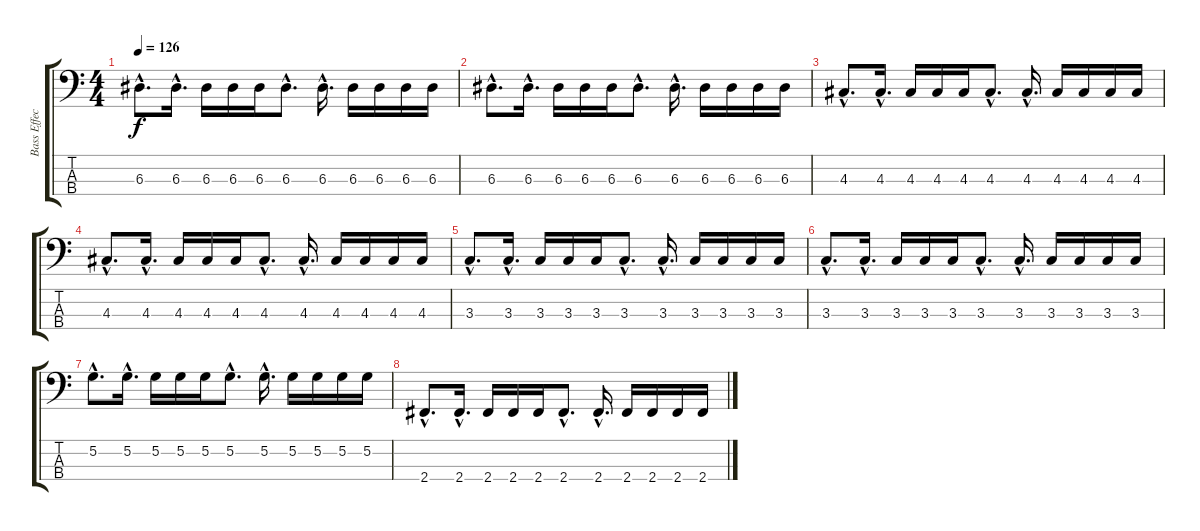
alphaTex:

\track ("Bass Effect" "Bass Effec") {instrument overdrivenguitar}
\staff {score tabs}
\tuning (G2 D2 A1 E1) {hide}
\ts (4 4)
\tempo 126
\clef f4
\ks c
6.3{hac}.8{d dy f} 6.3{hac}.16{d} 6.3.16 6.3.16 6.3.16 6.3{hac}.8{d} 6.3{hac}.16{d} 6.3.16 6.3.16 6.3.16 6.3.16 |
6.3{hac}.8{d} 6.3{hac}.16{d} 6.3.16 6.3.16 6.3.16 6.3{hac}.8{d} 6.3{hac}.16{d} 6.3.16 6.3.16 6.3.16 6.3.16 |
4.3{hac}.8{d} 4.3{hac}.16{d} 4.3.16 4.3.16 4.3.16 4.3{hac}.8{d} 4.3{hac}.16{d} 4.3.16 4.3.16 4.3.16 4.3.16 |
4.3{hac}.8{d} 4.3{hac}.16{d} 4.3.16 4.3.16 4.3.16 4.3{hac}.8{d} 4.3{hac}.16{d} 4.3.16 4.3.16 4.3.16 4.3.16 |
3.3{hac}.8{d} 3.3{hac}.16{d} 3.3.16 3.3.16 3.3.16 3.3{hac}.8{d} 3.3{hac}.16{d} 3.3.16 3.3.16 3.3.16 3.3.16 |
3.3{hac}.8{d} 3.3{hac}.16{d} 3.3.16 3.3.16 3.3.16 3.3{hac}.8{d} 3.3{hac}.16{d} 3.3.16 3.3.16 3.3.16 3.3.16 |
5.2{hac}.8{d} 5.2{hac}.16{d} 5.2.16 5.2.16 5.2.16 5.2{hac}.8{d} 5.2{hac}.16{d} 5.2.16 5.2.16 5.2.16 5.2.16 |
2.4{hac}.8{d} 2.4{hac}.16{d} 2.4.16 2.4.16 2.4.16 2.4{hac}.8{d} 2.4{hac}.16{d} 2.4.16 2.4.16 2.4.16 2.4.16
